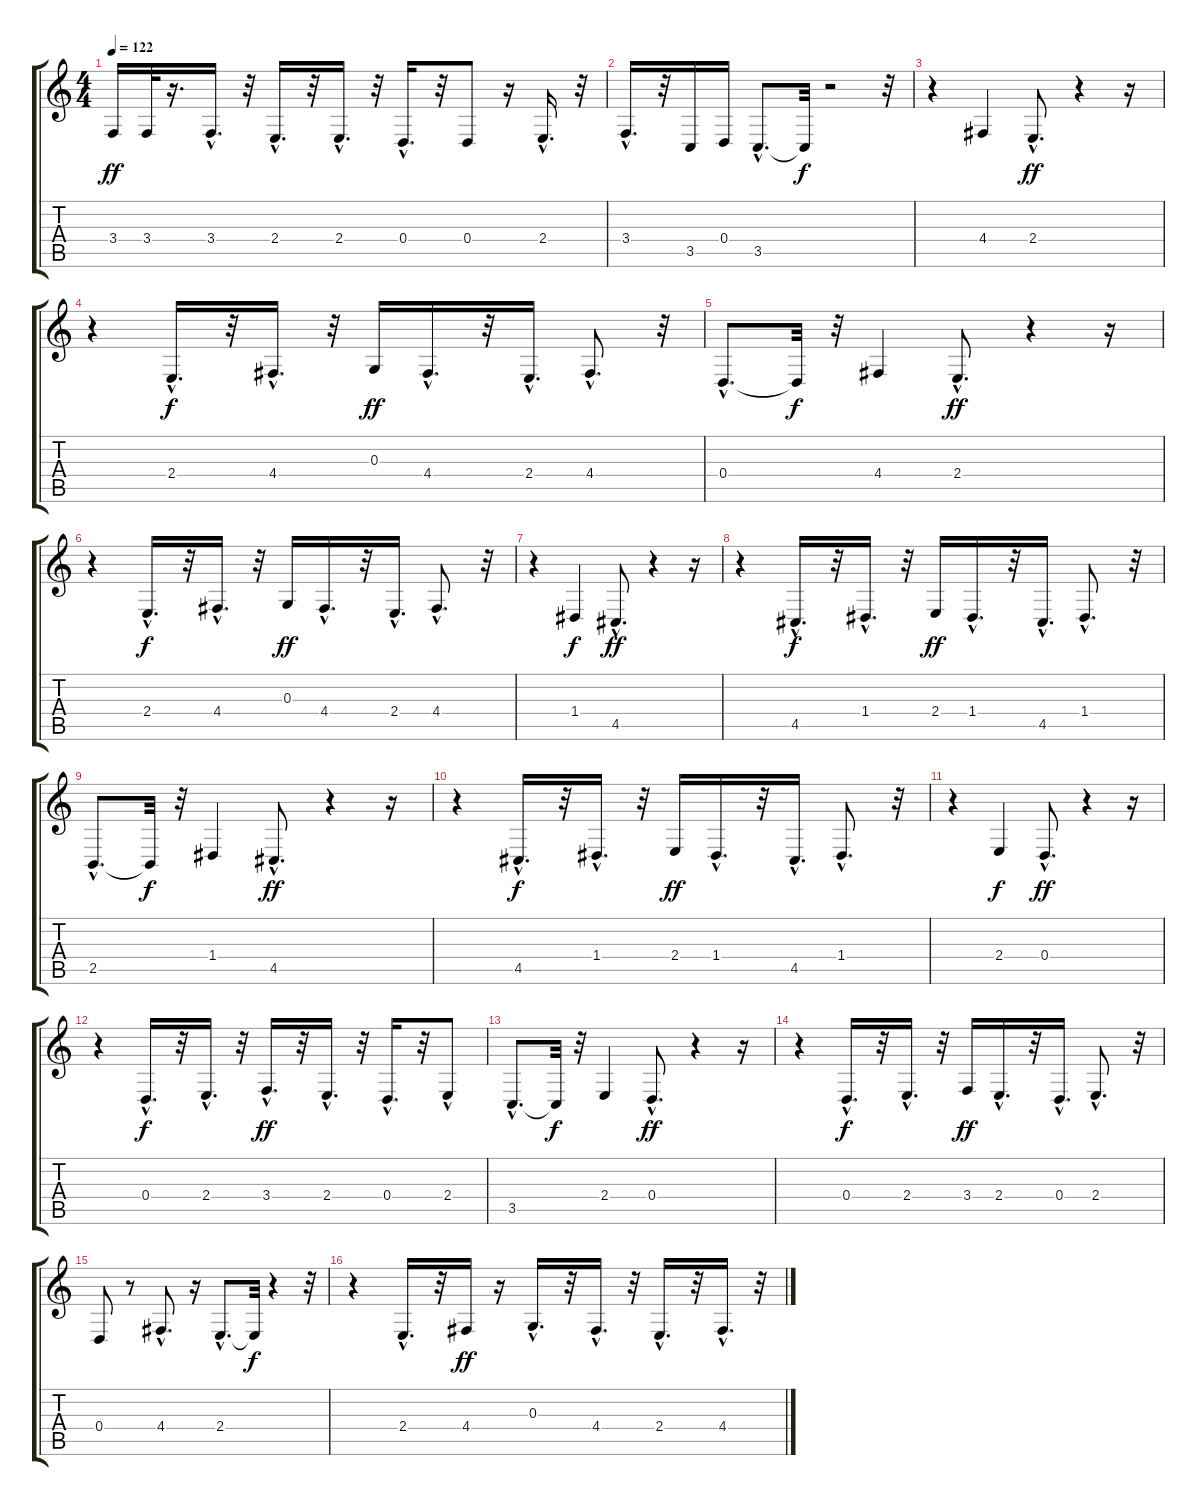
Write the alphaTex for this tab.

\track "" {instrument voiceoohs}
\staff {score tabs}
\tuning (E4 B3 G3 D3 A2 E2) {hide}
\ts (4 4)
\tempo 122
\clef g2
\ks c
3.4.16{dy ff} 3.4.32 r.16{d} 3.4{hac}.16{d} r.32 2.4{hac}.16{d} r.32 2.4{hac}.16{d} r.32 0.4{hac}.16{d} r.32 0.4.8 r.16 2.4{hac}.16{d} r.32 |
3.4{hac}.16{d} r.32 3.5.16 0.4.16 3.5{hac}.8{d} 3.5{t}.32{dy f} r.2 r.32 |
r.4 4.4.4 2.4{hac}.8{d dy ff} r.4 r.16 |
r.4 2.4{hac}.16{d dy f} r.32 4.4{hac}.16{d} r.32 0.3.16{dy ff} 4.4{hac}.16{d} r.32 2.4{hac}.16{d} 4.4{hac}.8{d} r.32 |
0.4{hac}.8{d} 0.4{t}.32{dy f} r.32 4.4.4 2.4{hac}.8{d dy ff} r.4 r.16 |
r.4 2.4{hac}.16{d dy f} r.32 4.4{hac}.16{d} r.32 0.3.16{dy ff} 4.4{hac}.16{d} r.32 2.4{hac}.16{d} 4.4{hac}.8{d} r.32 |
r.4 1.4.4{dy f} 4.5{hac}.8{d dy ff} r.4 r.16 |
r.4 4.5{hac}.16{d dy f} r.32 1.4{hac}.16{d} r.32 2.4.16{dy ff} 1.4{hac}.16{d} r.32 4.5{hac}.16{d} 1.4{hac}.8{d} r.32 |
2.5{hac}.8{d} 2.5{t}.32{dy f} r.32 1.4.4 4.5{hac}.8{d dy ff} r.4 r.16 |
r.4 4.5{hac}.16{d dy f} r.32 1.4{hac}.16{d} r.32 2.4.16{dy ff} 1.4{hac}.16{d} r.32 4.5{hac}.16{d} 1.4{hac}.8{d} r.32 |
r.4 2.4.4{dy f} 0.4{hac}.8{d dy ff} r.4 r.16 |
r.4 0.4{hac}.16{d dy f} r.32 2.4{hac}.16{d} r.32 3.4{hac}.16{d dy ff} r.32 2.4{hac}.16{d} r.32 0.4{hac}.16{d} r.32 2.4{hac}.8 |
3.5{hac}.8{d} 3.5{t}.32{dy f} r.32 2.4.4 0.4{hac}.8{d dy ff} r.4 r.16 |
r.4 0.4{hac}.16{d dy f} r.32 2.4{hac}.16{d} r.32 3.4.16{dy ff} 2.4{hac}.16{d} r.32 0.4{hac}.16{d} 2.4{hac}.8{d} r.32 |
0.4.8 r.8 4.4{hac}.8{d} r.16 2.4{hac}.8{d} 2.4{t}.32{dy f} r.4 r.32 |
r.4 2.4{hac}.16{d} r.32 4.4.16{dy ff} r.16 0.3{hac}.16{d} r.32 4.4{hac}.16{d} r.32 2.4{hac}.16{d} r.32 4.4{hac}.16{d} r.32
